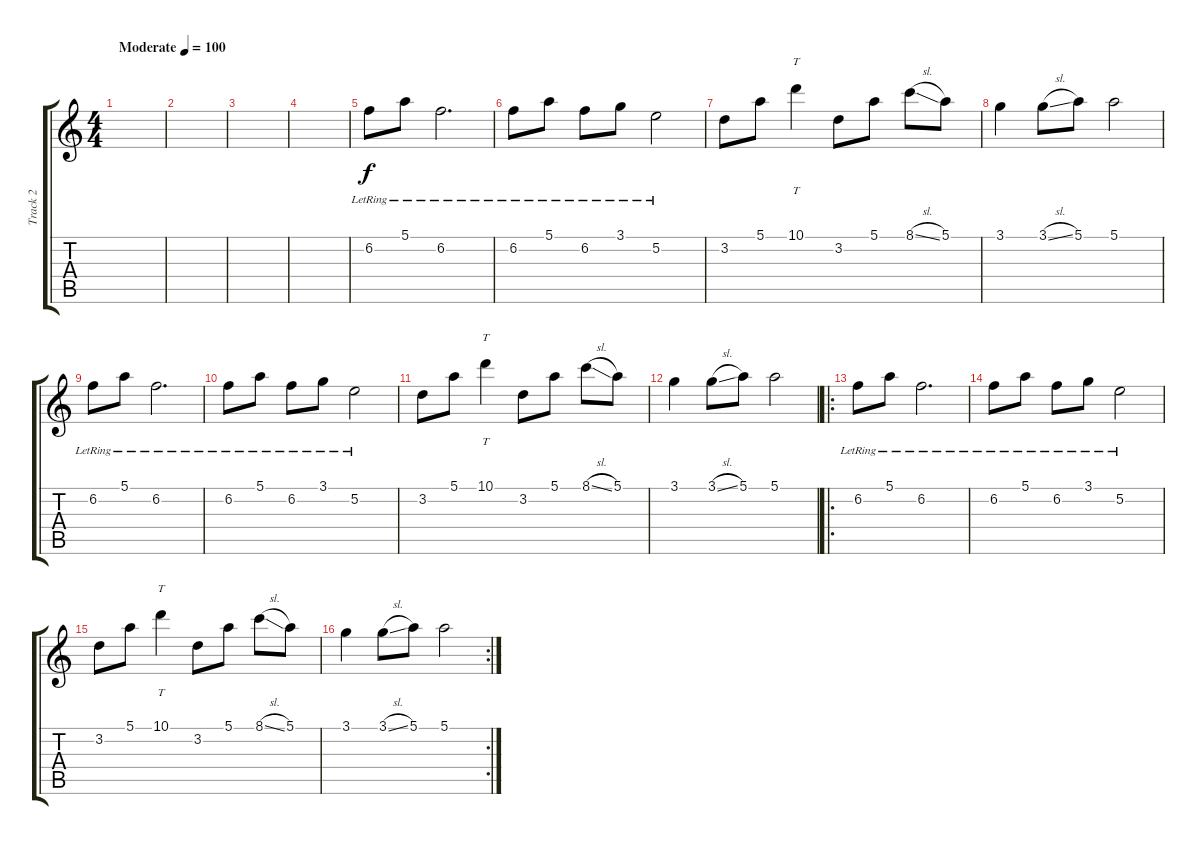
\track ("Track 2" "Track 2") {instrument acousticguitarsteel}
\staff {score tabs}
\tuning (E4 B3 G3 D3 A2 D2) {hide}
\ts (4 4)
\tempo (100 "Moderate")
\clef g2
\ks c
|
|
|
|
6.2{lr}.8 5.1{lr}.8 6.2{lr}.2{d} |
6.2{lr}.8 5.1{lr}.8 6.2{lr}.8 3.1{lr}.8 5.2{lr}.2 |
3.2.8 5.1.8 10.1.4{tt} 3.2.8 5.1.8 8.1{sl}.8 5.1.8 |
3.1.4 3.1{sl}.8 5.1.8 5.1.2 |
6.2{lr}.8 5.1{lr}.8 6.2{lr}.2{d} |
6.2{lr}.8 5.1{lr}.8 6.2{lr}.8 3.1{lr}.8 5.2{lr}.2 |
3.2.8 5.1.8 10.1.4{tt} 3.2.8 5.1.8 8.1{sl}.8 5.1.8 |
3.1.4 3.1{sl}.8 5.1.8 5.1.2 |
\ro
6.2{lr}.8 5.1{lr}.8 6.2{lr}.2{d} |
6.2{lr}.8 5.1{lr}.8 6.2{lr}.8 3.1{lr}.8 5.2{lr}.2 |
3.2.8 5.1.8 10.1.4{tt} 3.2.8 5.1.8 8.1{sl}.8 5.1.8 |
\rc 2
3.1.4 3.1{sl}.8 5.1.8 5.1.2
